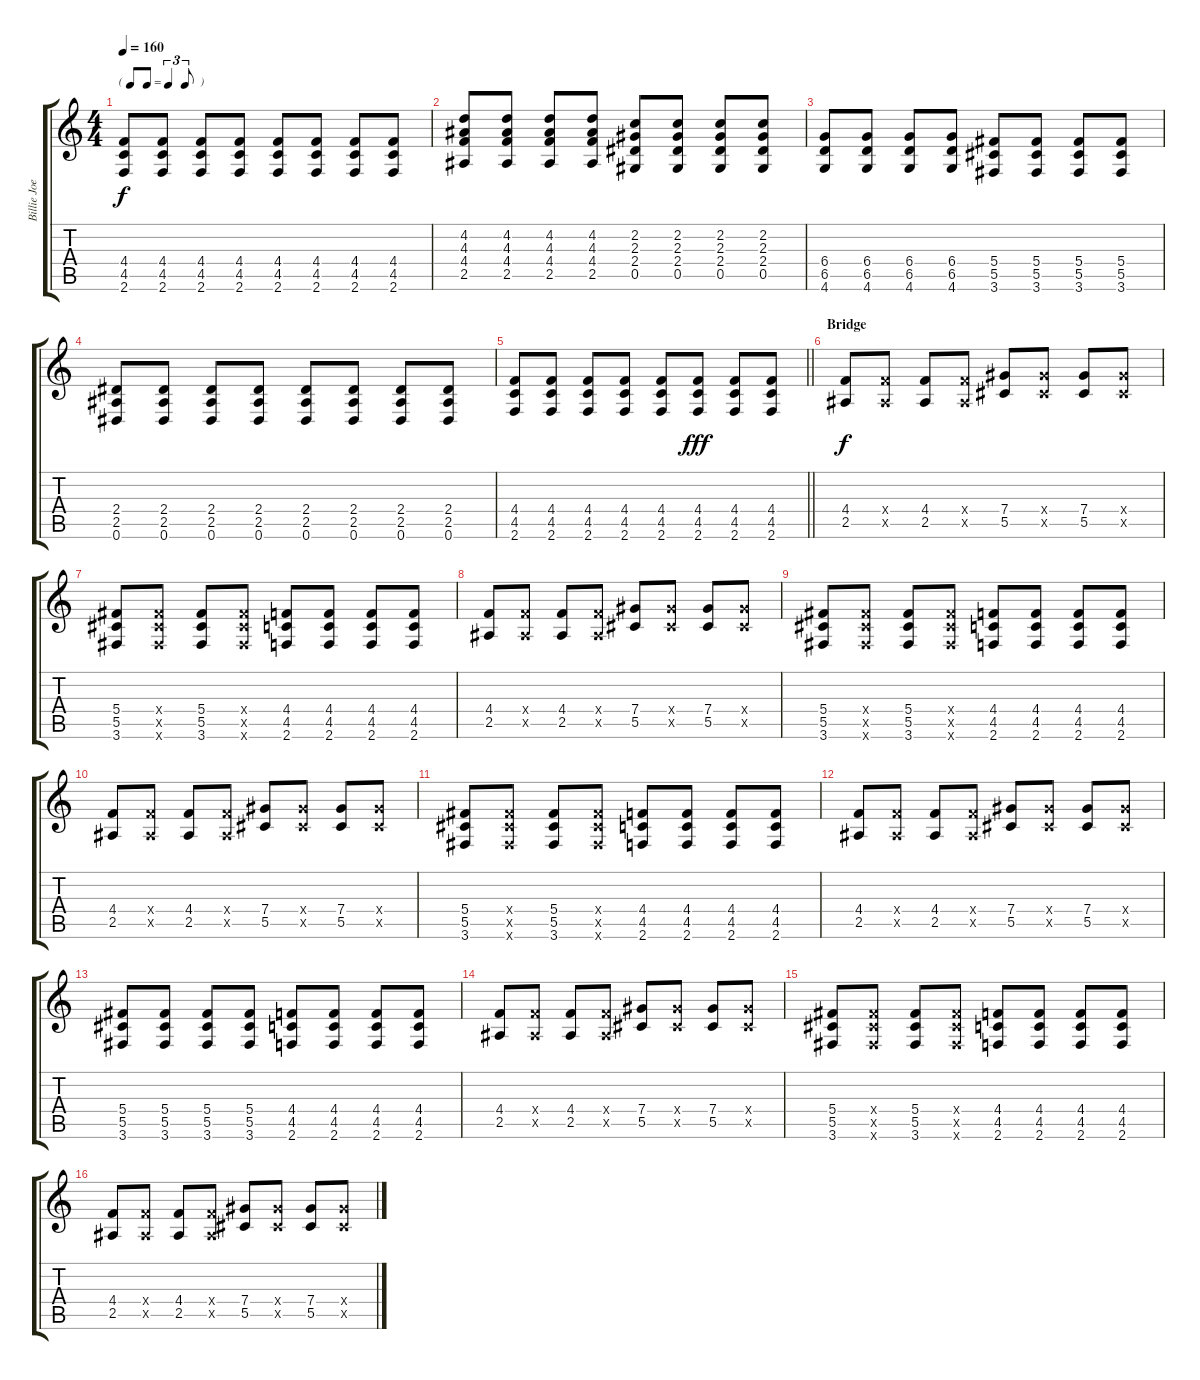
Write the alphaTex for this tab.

\track ("Billie Joe" "Billie Joe") {instrument distortionguitar}
\staff {score tabs}
\tuning (Eb4 Bb3 Gb3 Db3 Ab2 Eb2) {hide}
\ts (4 4)
\tf triplet8th
\tempo 160
\clef g2
\ks c
(4.4 4.5 2.6).8{dy f} (4.4 4.5 2.6).8 (4.4 4.5 2.6).8 (4.4 4.5 2.6).8 (4.4 4.5 2.6).8 (4.4 4.5 2.6).8 (4.4 4.5 2.6).8 (4.4 4.5 2.6).8 |
(4.2 4.3 4.4 2.5).8 (4.2 4.3 4.4 2.5).8 (4.2 4.3 4.4 2.5).8 (4.2 4.3 4.4 2.5).8 (2.2 2.3 2.4 0.5).8 (2.2 2.3 2.4 0.5).8 (2.2 2.3 2.4 0.5).8 (2.2 2.3 2.4 0.5).8 |
(6.4 6.5 4.6).8 (6.4 6.5 4.6).8 (6.4 6.5 4.6).8 (6.4 6.5 4.6).8 (5.4 5.5 3.6).8 (5.4 5.5 3.6).8 (5.4 5.5 3.6).8 (5.4 5.5 3.6).8 |
(2.4 2.5 0.6).8 (2.4 2.5 0.6).8 (2.4 2.5 0.6).8 (2.4 2.5 0.6).8 (2.4 2.5 0.6).8 (2.4 2.5 0.6).8 (2.4 2.5 0.6).8 (2.4 2.5 0.6).8 |
\barLineRight lightlight
(4.4 4.5 2.6).8 (4.4 4.5 2.6).8 (4.4 4.5 2.6).8 (4.4 4.5 2.6).8 (4.4 4.5 2.6).8 (4.4 4.5 2.6).8{dy fff} (4.4 4.5 2.6).8 (4.4 4.5 2.6).8 |
\section ("" "Bridge")
(4.4 2.5).8{dy f} (4.4{x} 2.5{x}).8 (4.4 2.5).8 (4.4{x} 2.5{x}).8 (7.4 5.5).8 (7.4{x} 5.5{x}).8 (7.4 5.5).8 (7.4{x} 5.5{x}).8 |
(5.4 5.5 3.6).8 (5.4{x} 5.5{x} 3.6{x}).8 (5.4 5.5 3.6).8 (5.4{x} 5.5{x} 3.6{x}).8 (4.4 4.5 2.6).8 (4.4 4.5 2.6).8 (4.4 4.5 2.6).8 (4.4 4.5 2.6).8 |
(4.4 2.5).8 (4.4{x} 2.5{x}).8 (4.4 2.5).8 (4.4{x} 2.5{x}).8 (7.4 5.5).8 (7.4{x} 5.5{x}).8 (7.4 5.5).8 (7.4{x} 5.5{x}).8 |
(5.4 5.5 3.6).8 (5.4{x} 5.5{x} 3.6{x}).8 (5.4 5.5 3.6).8 (5.4{x} 5.5{x} 3.6{x}).8 (4.4 4.5 2.6).8 (4.4 4.5 2.6).8 (4.4 4.5 2.6).8 (4.4 4.5 2.6).8 |
(4.4 2.5).8 (4.4{x} 2.5{x}).8 (4.4 2.5).8 (4.4{x} 2.5{x}).8 (7.4 5.5).8 (7.4{x} 5.5{x}).8 (7.4 5.5).8 (7.4{x} 5.5{x}).8 |
(5.4 5.5 3.6).8 (5.4{x} 5.5{x} 3.6{x}).8 (5.4 5.5 3.6).8 (5.4{x} 5.5{x} 3.6{x}).8 (4.4 4.5 2.6).8 (4.4 4.5 2.6).8 (4.4 4.5 2.6).8 (4.4 4.5 2.6).8 |
(4.4 2.5).8 (4.4{x} 2.5{x}).8 (4.4 2.5).8 (4.4{x} 2.5{x}).8 (7.4 5.5).8 (7.4{x} 5.5{x}).8 (7.4 5.5).8 (7.4{x} 5.5{x}).8 |
(5.4 5.5 3.6).8 (5.4 5.5 3.6).8 (5.4 5.5 3.6).8 (5.4 5.5 3.6).8 (4.4 4.5 2.6).8 (4.4 4.5 2.6).8 (4.4 4.5 2.6).8 (4.4 4.5 2.6).8 |
(4.4 2.5).8 (4.4{x} 2.5{x}).8 (4.4 2.5).8 (4.4{x} 2.5{x}).8 (7.4 5.5).8 (7.4{x} 5.5{x}).8 (7.4 5.5).8 (7.4{x} 5.5{x}).8 |
(5.4 5.5 3.6).8 (5.4{x} 5.5{x} 3.6{x}).8 (5.4 5.5 3.6).8 (5.4{x} 5.5{x} 3.6{x}).8 (4.4 4.5 2.6).8 (4.4 4.5 2.6).8 (4.4 4.5 2.6).8 (4.4 4.5 2.6).8 |
(4.4 2.5).8 (4.4{x} 2.5{x}).8 (4.4 2.5).8 (4.4{x} 2.5{x}).8 (7.4 5.5).8 (7.4{x} 5.5{x}).8 (7.4 5.5).8 (7.4{x} 5.5{x}).8
